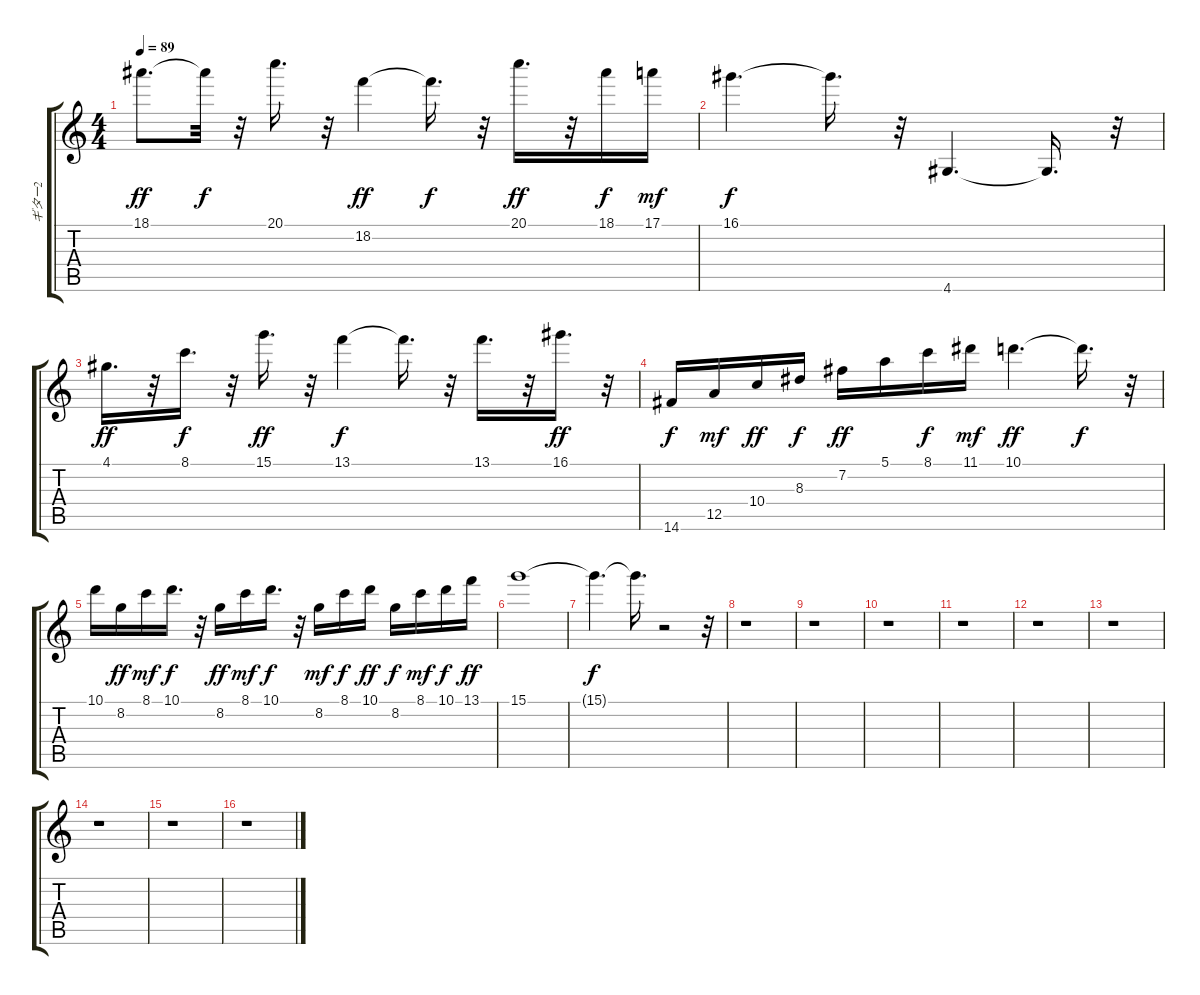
\track ("ギター2" "ギター2") {instrument distortionguitar}
\staff {score tabs}
\tuning (E4 B3 G3 D3 A2 E2) {hide}
\ts (4 4)
\tempo 89
\clef g2
\ks c
18.1.8{d dy ff} 18.1{t}.32{dy f} r.32 20.1.16{d} r.32 18.2.4{dy ff} 18.2{t}.16{d dy f} r.32 20.1.16{d dy ff} r.32 18.1.16{dy f} 17.1.16{dy mf} |
16.1.4{d dy f} 16.1{t}.16{d} r.32 4.6.4{d} 4.6{t}.16{d} r.32 |
4.1.16{d dy ff} r.32 8.1.16{d dy f} r.32 15.1.16{d dy ff} r.32 13.1.4{dy f} 13.1{t}.16{d} r.32 13.1.16{d} r.32 16.1.16{d dy ff} r.32 |
14.6.16{dy f} 12.5.16{dy mf} 10.4.16{dy ff} 8.3.16{dy f} 7.2.16{dy ff} 5.1.16 8.1.16{dy f} 11.1.16{dy mf} 10.1.4{d dy ff} 10.1{t}.16{d dy f} r.32 |
10.1.16 8.2.16{dy ff} 8.1.16{dy mf} 10.1.16{d dy f} r.32 8.2.16{dy ff} 8.1.16{dy mf} 10.1.16{d dy f} r.32 8.2.16{dy mf} 8.1.16{dy f} 10.1.16{dy ff} 8.2.16{dy f} 8.1.16{dy mf} 10.1.16{dy f} 13.1.16{dy ff} |
15.1.1 |
15.1{t}.4{d dy f} 15.1{t}.16{d} r.2 r.32 |
r.1 |
r.1 |
r.1 |
r.1 |
r.1 |
r.1 |
r.1 |
r.1 |
r.1
